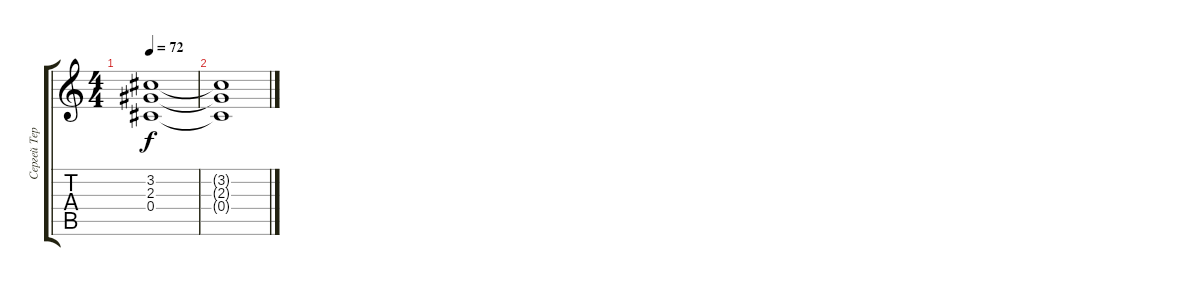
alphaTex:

\track ("Сергей Терентьев (Rhythm)" "Сергей Тер") {instrument distortionguitar}
\staff {score tabs}
\tuning (Eb4 Bb3 Gb3 Db3 Ab2 Db2) {hide}
\ts (4 4)
\tempo 72
\clef g2
\ks c
(3.2 2.3 0.4).1{dy f volume 0} |
(3.2{t} 2.3{t} 0.4{t}).1
